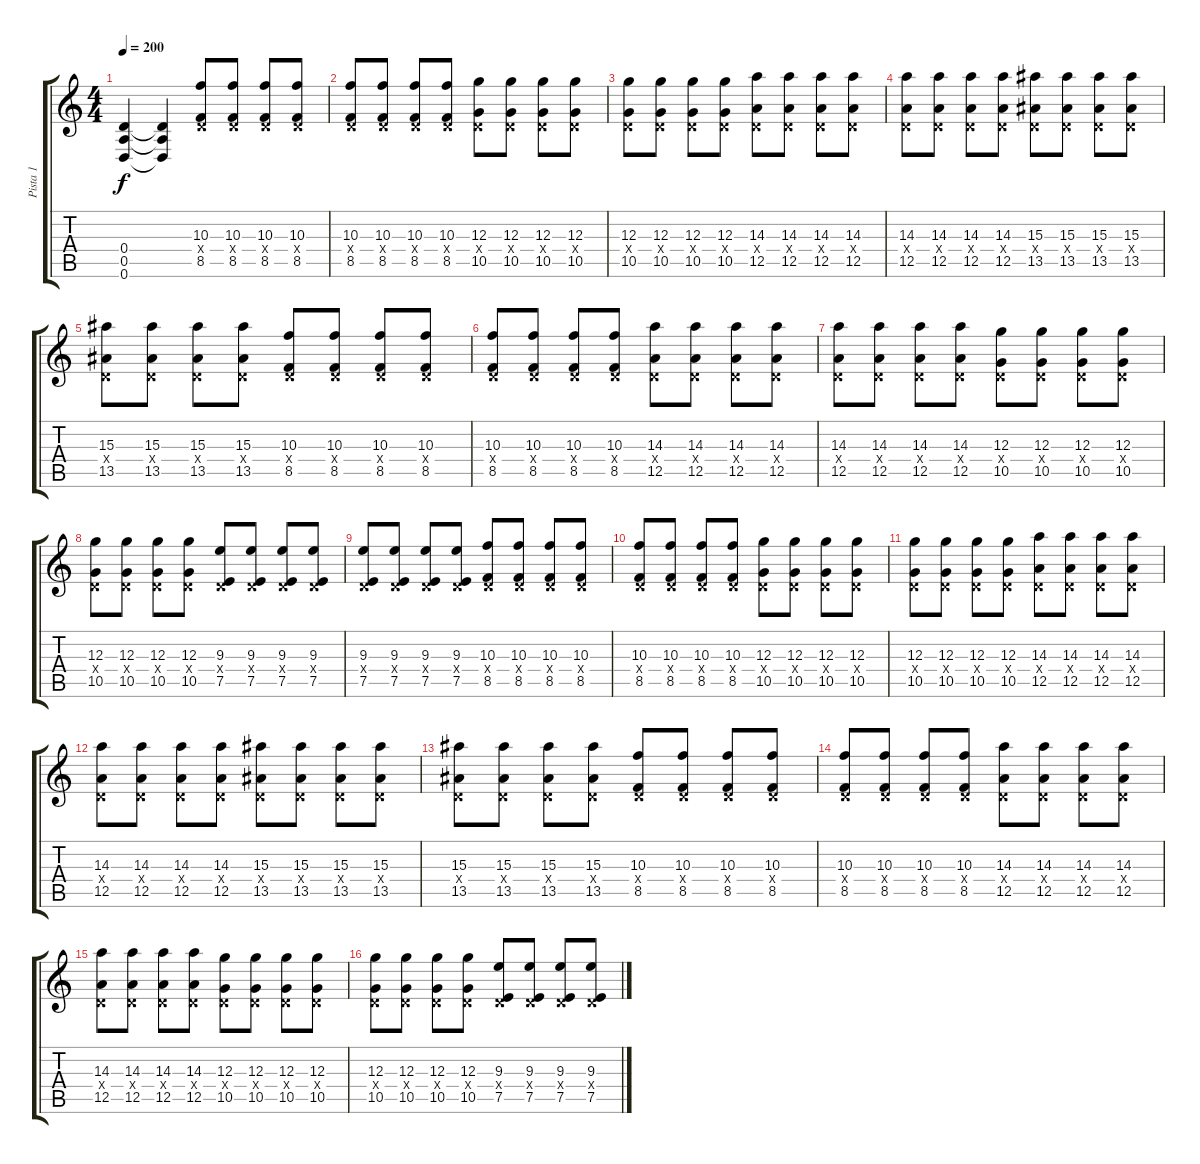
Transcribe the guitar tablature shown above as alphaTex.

\track ("Pista 1" "Pista 1") {instrument distortionguitar}
\staff {score tabs}
\tuning (D4 B3 G3 D3 A2 D2) {hide}
\ts (4 4)
\tempo 200
\clef g2
\ks c
(0.4{t} 0.5{t} 0.6{t}).4{dy f} (0.4{t} 0.5{t} 0.6{t}).4 (10.3 0.4{x} 8.5).8 (10.3 0.4{x} 8.5).8 (10.3 0.4{x} 8.5).8 (10.3 0.4{x} 8.5).8 |
(10.3 0.4{x} 8.5).8 (10.3 0.4{x} 8.5).8 (10.3 0.4{x} 8.5).8 (10.3 0.4{x} 8.5).8 (12.3 0.4{x} 10.5).8 (12.3 0.4{x} 10.5).8 (12.3 0.4{x} 10.5).8 (12.3 0.4{x} 10.5).8 |
(12.3 0.4{x} 10.5).8 (12.3 0.4{x} 10.5).8 (12.3 0.4{x} 10.5).8 (12.3 0.4{x} 10.5).8 (14.3 0.4{x} 12.5).8 (14.3 0.4{x} 12.5).8 (14.3 0.4{x} 12.5).8 (14.3 0.4{x} 12.5).8 |
(14.3 0.4{x} 12.5).8 (14.3 0.4{x} 12.5).8 (14.3 0.4{x} 12.5).8 (14.3 0.4{x} 12.5).8 (15.3 0.4{x} 13.5).8 (15.3 0.4{x} 13.5).8 (15.3 0.4{x} 13.5).8 (15.3 0.4{x} 13.5).8 |
(15.3 0.4{x} 13.5).8 (15.3 0.4{x} 13.5).8 (15.3 0.4{x} 13.5).8 (15.3 0.4{x} 13.5).8 (10.3 0.4{x} 8.5).8 (10.3 0.4{x} 8.5).8 (10.3 0.4{x} 8.5).8 (10.3 0.4{x} 8.5).8 |
(10.3 0.4{x} 8.5).8 (10.3 0.4{x} 8.5).8 (10.3 0.4{x} 8.5).8 (10.3 0.4{x} 8.5).8 (14.3 0.4{x} 12.5).8 (14.3 0.4{x} 12.5).8 (14.3 0.4{x} 12.5).8 (14.3 0.4{x} 12.5).8 |
(14.3 0.4{x} 12.5).8 (14.3 0.4{x} 12.5).8 (14.3 0.4{x} 12.5).8 (14.3 0.4{x} 12.5).8 (12.3 0.4{x} 10.5).8 (12.3 0.4{x} 10.5).8 (12.3 0.4{x} 10.5).8 (12.3 0.4{x} 10.5).8 |
(12.3 0.4{x} 10.5).8 (12.3 0.4{x} 10.5).8 (12.3 0.4{x} 10.5).8 (12.3 0.4{x} 10.5).8 (9.3 0.4{x} 7.5).8 (9.3 0.4{x} 7.5).8 (9.3 0.4{x} 7.5).8 (9.3 0.4{x} 7.5).8 |
(9.3 0.4{x} 7.5).8 (9.3 0.4{x} 7.5).8 (9.3 0.4{x} 7.5).8 (9.3 0.4{x} 7.5).8 (10.3 0.4{x} 8.5).8 (10.3 0.4{x} 8.5).8 (10.3 0.4{x} 8.5).8 (10.3 0.4{x} 8.5).8 |
(10.3 0.4{x} 8.5).8 (10.3 0.4{x} 8.5).8 (10.3 0.4{x} 8.5).8 (10.3 0.4{x} 8.5).8 (12.3 0.4{x} 10.5).8 (12.3 0.4{x} 10.5).8 (12.3 0.4{x} 10.5).8 (12.3 0.4{x} 10.5).8 |
(12.3 0.4{x} 10.5).8 (12.3 0.4{x} 10.5).8 (12.3 0.4{x} 10.5).8 (12.3 0.4{x} 10.5).8 (14.3 0.4{x} 12.5).8 (14.3 0.4{x} 12.5).8 (14.3 0.4{x} 12.5).8 (14.3 0.4{x} 12.5).8 |
(14.3 0.4{x} 12.5).8 (14.3 0.4{x} 12.5).8 (14.3 0.4{x} 12.5).8 (14.3 0.4{x} 12.5).8 (15.3 0.4{x} 13.5).8 (15.3 0.4{x} 13.5).8 (15.3 0.4{x} 13.5).8 (15.3 0.4{x} 13.5).8 |
(15.3 0.4{x} 13.5).8 (15.3 0.4{x} 13.5).8 (15.3 0.4{x} 13.5).8 (15.3 0.4{x} 13.5).8 (10.3 0.4{x} 8.5).8 (10.3 0.4{x} 8.5).8 (10.3 0.4{x} 8.5).8 (10.3 0.4{x} 8.5).8 |
(10.3 0.4{x} 8.5).8 (10.3 0.4{x} 8.5).8 (10.3 0.4{x} 8.5).8 (10.3 0.4{x} 8.5).8 (14.3 0.4{x} 12.5).8 (14.3 0.4{x} 12.5).8 (14.3 0.4{x} 12.5).8 (14.3 0.4{x} 12.5).8 |
(14.3 0.4{x} 12.5).8 (14.3 0.4{x} 12.5).8 (14.3 0.4{x} 12.5).8 (14.3 0.4{x} 12.5).8 (12.3 0.4{x} 10.5).8 (12.3 0.4{x} 10.5).8 (12.3 0.4{x} 10.5).8 (12.3 0.4{x} 10.5).8 |
(12.3 0.4{x} 10.5).8 (12.3 0.4{x} 10.5).8 (12.3 0.4{x} 10.5).8 (12.3 0.4{x} 10.5).8 (9.3 0.4{x} 7.5).8 (9.3 0.4{x} 7.5).8 (9.3 0.4{x} 7.5).8 (9.3 0.4{x} 7.5).8
